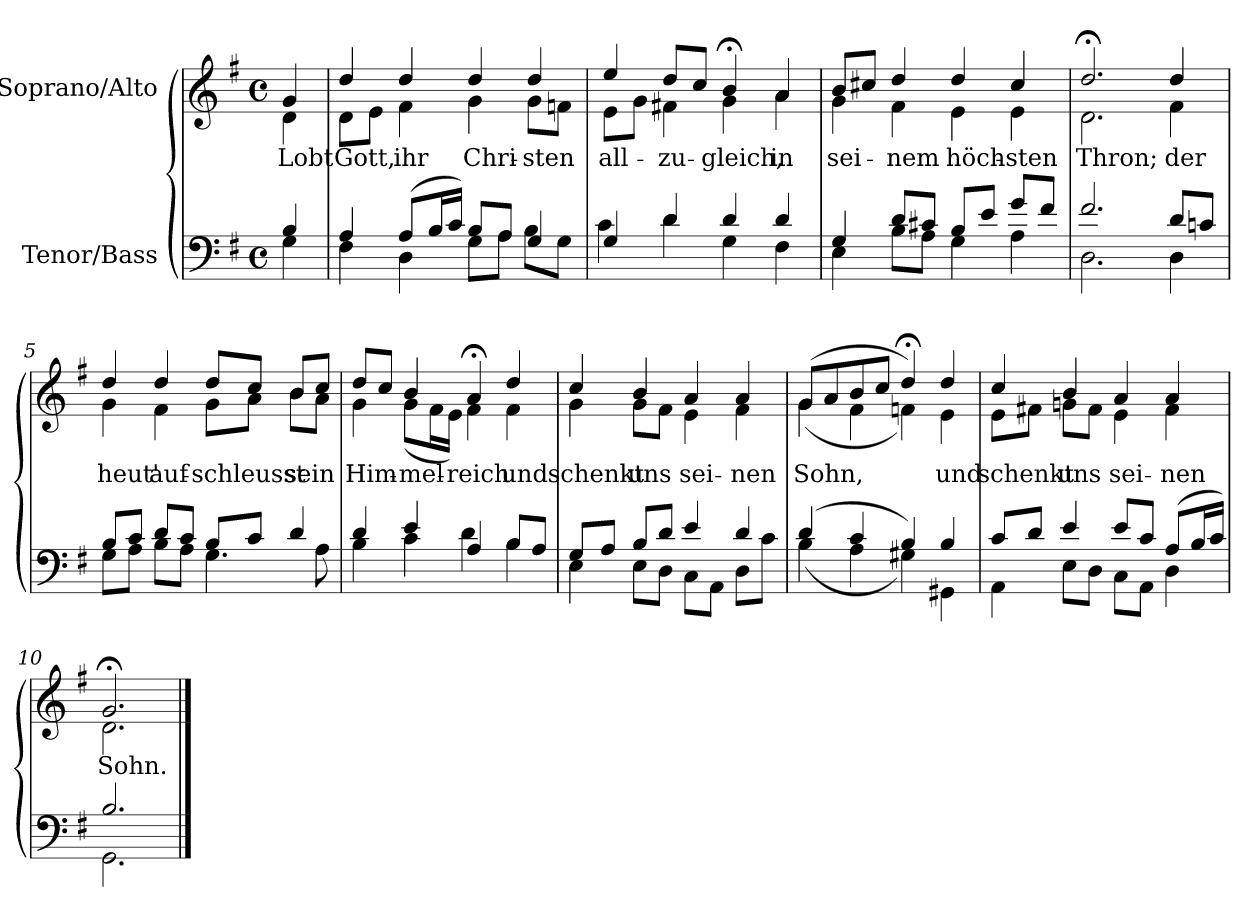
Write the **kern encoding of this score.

**kern	**kern	**text
*part2	*part1	*part1
*staff2	*staff1	*staff1
*I"Tenor/Bass	*I"Soprano/Alto	*
*clefF4	*clefG2	*
*k[f#]	*k[f#]	*
*M4/4	*M4/4	*
*met(c)	*met(c)	*
=	=	=
*^	*	*
!	!	!	!LO:LY:b
*	*	*^	*
4B/	4G\	4g/	4d\	Lobt
=1	=1	=1	=1	=1
!	!	!	!	!LO:LY:b
4A/	4F#\	4dd/	8d\L	Gott,
.	.	.	8e\J	.
!	!	!	!	!LO:LY:b
(8A/L	4D\	4dd/	4f#\	ihr
16B/L	.	.	.	.
16c/JJ)	.	.	.	.
!	!	!	!	!LO:LY:b
8B/L	8G\L	4dd/	4g\	Chri-
8A/J	8A\J	.	.	.
!	!	!	!	!LO:LY:b
4G/	8B\L	4dd/	8g\L	-sten
.	8G\J	.	8fn\J	.
=2	=2	=2	=2	=2
!	!	!	!	!LO:LY:b
4G/	4c\	4ee/	8e\L	all-
.	.	.	8g\J	.
!	!	!	!	!LO:LY:b
4d/	4d\	8dd/L	4f#X\	-zu-
.	.	8cc/J	.	.
!	!	!	!	!LO:LY:b
4d/	4G\	4b;</	4g\	-gleich,
!	!	!	!	!LO:LY:b
4d/	4F#\	4a/	4a\	in
=3	=3	=3	=3	=3
!	!	!	!	!LO:LY:b
4G/	4E\	8b/L	4g\	sei-
.	.	8cc#X/J	.	.
!	!	!	!	!LO:LY:b
8d/L	8B\L	4dd/	4f#\	-nem
8c#X/J	8A\J	.	.	.
!	!	!	!	!LO:LY:b
8B/L	4G\	4dd/	4e\	höch-
8e/J	.	.	.	.
!	!	!	!	!LO:LY:b
8g/L	4A\	4cc#/	4e\	-sten
8f#/J	.	.	.	.
!!LO:LB:g=z	!!
=4	=4	=4	=4	=4
!	!	!	!	!LO:LY:b
2.f#/	2.D\	2.dd;</	2.d\	Thron;
!	!	!	!	!LO:LY:b
8d/L	4D\	4dd/	4f#\	der
8cn/J	.	.	.	.
=5	=5	=5	=5	=5
!	!	!	!	!LO:LY:b
8B/L	8G\L	4dd/	4g\	heut'
8c/J	8A\J	.	.	.
!	!	!	!	!LO:LY:b
8d/L	8B\L	4dd/	4f#\	auf-
8c/J	8A\J	.	.	.
!	!	!	!	!LO:LY:b
8B/L	4.G\	8dd/L	8g\L	-schleusst
8c/J	.	8cc/J	8a\J	.
!	!	!	!	!LO:LY:b
4d/	.	8b/L	8b\L	sein
.	8A\	8cc/J	8a\J	.
=6	=6	=6	=6	=6
!	!	!	!	!LO:LY:b
4d/	4B\	8dd/L	4g\	Him-
.	.	8cc/J	.	.
!	!	!	!	!LO:LY:b
4e/	4c\	4b/	(8g\L	-mel-
.	.	.	16f#\L	.
.	.	.	16e\JJ)	.
!	!	!	!	!LO:LY:b
4A/	4d\	4a;</	4f#\	-reich
!	!	!	!	!LO:LY:b
8B/L	4B\	4dd/	4f#\	und
8A/J	.	.	.	.
!!LO:LB:g=z	!!
=7	=7	=7	=7	=7
!	!	!	!	!LO:LY:b
8G/L	4E\	4cc/	4g\	schenkt
8A/J	.	.	.	.
!	!	!	!	!LO:LY:b
8B/L	8E\L	4b/	8g\L	uns
8d/J	8D\J	.	8f#\J	.
!	!	!	!	!LO:LY:b
4e/	8C\L	4a/	4e\	sei-
.	8AA\J	.	.	.
!	!	!	!	!LO:LY:b
4d/	8D\L	4a/	4f#\	-nen
.	8c\J	.	.	.
=8	=8	=8	=8	=8
!	!	!	!	!LO:LY:b
(4d/	(4B\	(8g/L	(4g\	Sohn,
.	.	8a/	.	.
4c/	4A\	8b/	4f#\	.
.	.	8cc/J	.	.
4B/)	4G#X\)	4dd;</)	4fn\)	.
!	!	!	!	!LO:LY:b
4B/	4GG#X\	4dd/	4e\	und
=9	=9	=9	=9	=9
!	!	!	!	!LO:LY:b
8c/L	4AA\	4cc/	8e\L	schenkt
8d/J	.	.	8f#X\J	.
!	!	!	!	!LO:LY:b
4e/	8E\L	4b/	8gn\L	uns
.	8D\J	.	8f#\J	.
!	!	!	!	!LO:LY:b
8e/L	8C\L	4a/	4e\	sei-
8c/J	8AA\J	.	.	.
!	!	!	!	!LO:LY:b
(8A/L	4D\	4a/	4f#\	-nen
16B/L	.	.	.	.
16c/JJ)	.	.	.	.
=10	=10	=10	=10	=10
!	!	!	!	!LO:LY:b
2.B/	2.GG\	2.g;</	2.d\	Sohn.
*v	*v	*	*	*
*	*v	*v	*
==	==	==
*-	*-	*-
